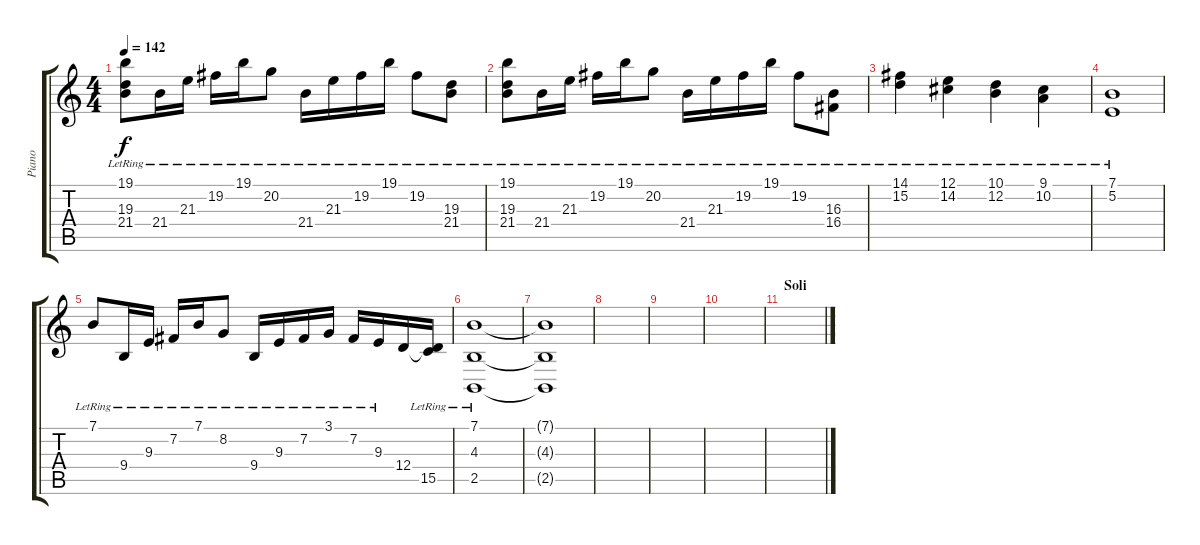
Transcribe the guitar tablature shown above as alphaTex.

\track ("Piano" "Piano") {instrument acousticgrandpiano}
\staff {score tabs}
\tuning (E4 B3 G3 D3 A2 E2) {hide}
\ts (4 4)
\tempo 142
\clef g2
\ks c
(19.1{lr} 19.3{lr} 21.4{lr}).8{dy f} 21.4{lr}.16 21.3{lr}.16 19.2{lr}.16 19.1{lr}.16 20.2{lr}.8 21.4{lr}.16 21.3{lr}.16 19.2{lr}.16 19.1{lr}.16 19.2{lr}.8 (19.3{lr} 21.4{lr}).8 |
(19.1{lr} 19.3{lr} 21.4{lr}).8 21.4{lr}.16 21.3{lr}.16 19.2{lr}.16 19.1{lr}.16 20.2{lr}.8 21.4{lr}.16 21.3{lr}.16 19.2{lr}.16 19.1{lr}.16 19.2{lr}.8 (16.3{lr} 16.4{lr}).8 |
(14.1{lr} 15.2{lr}).4 (12.1{lr} 14.2{lr}).4 (10.1{lr} 12.2{lr}).4 (9.1{lr} 10.2{lr}).4 |
(7.1{lr} 5.2{lr}).1 |
7.1{lr}.8 9.4{lr}.16 9.3{lr}.16 7.2{lr}.16 7.1{lr}.16 8.2{lr}.8 9.4{lr}.16 9.3{lr}.16 7.2{lr}.16 3.1{lr}.16 7.2{lr}.16 9.3{lr}.16 12.4.16 (12.4{t} 15.5{lr}).16 |
(7.1{lr} 4.3{lr} 2.5).1 |
(7.1{t} 4.3{t} 2.5{t}).1 |
|
|
|
\section ("" "Soli")
